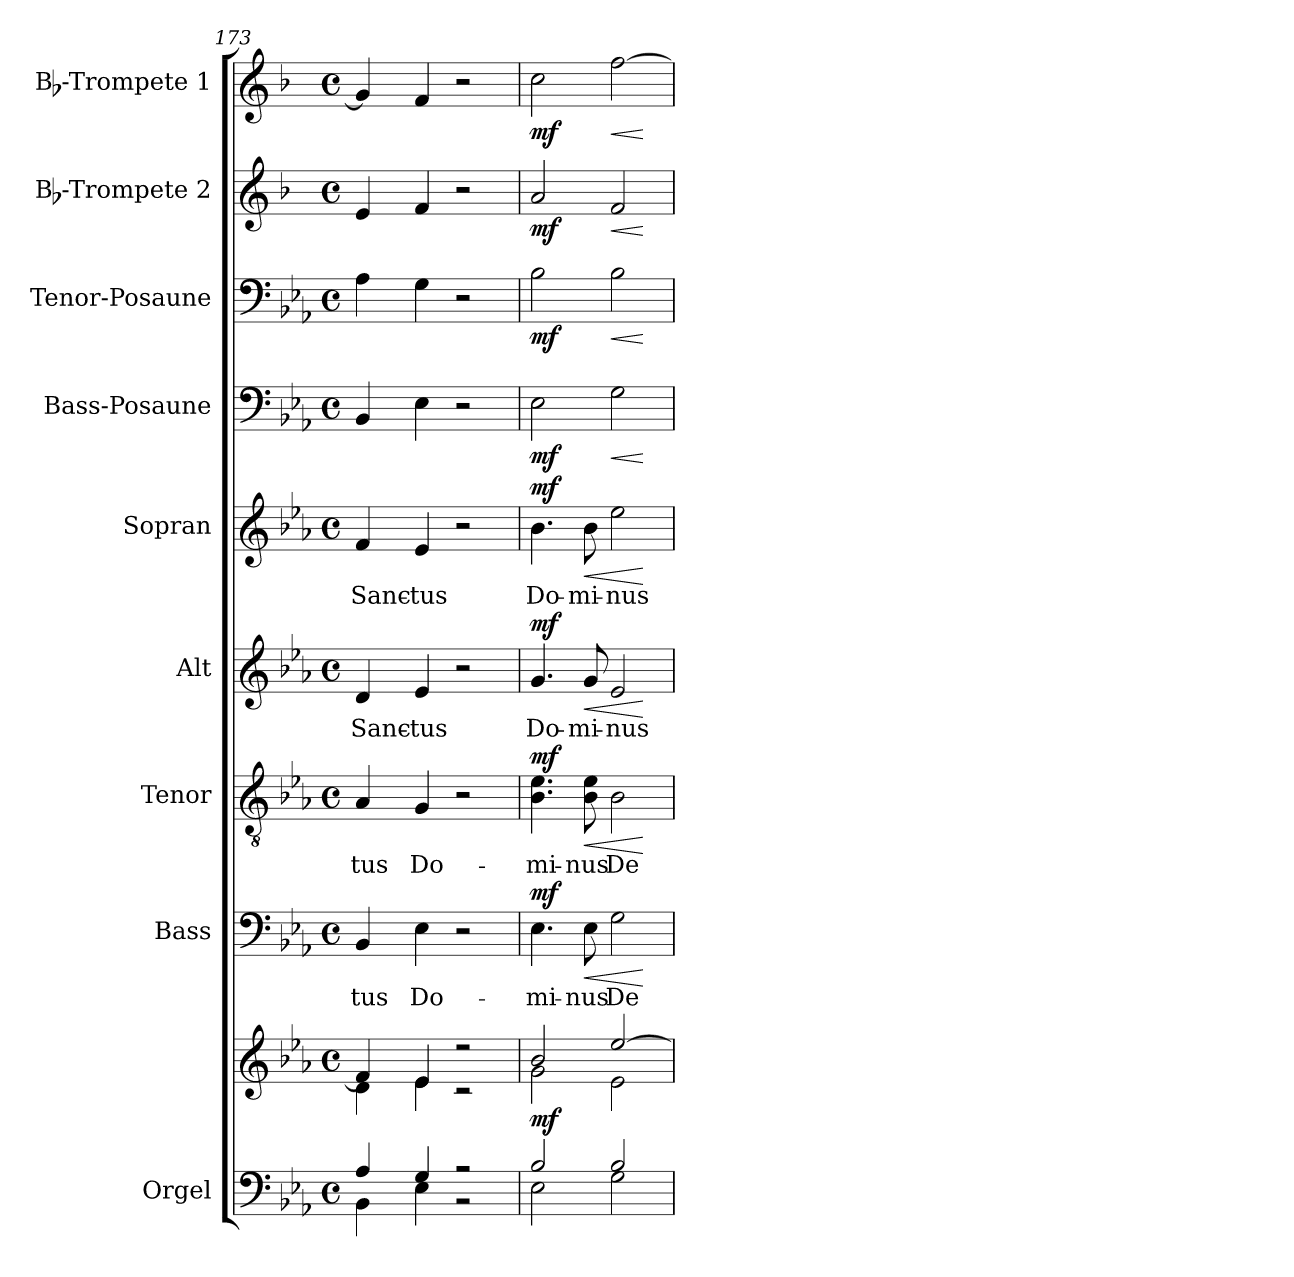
**kern	**kern	**dynam	**kern	**text	**dynam	**kern	**text	**dynam	**kern	**text	**dynam	**kern	**text	**dynam	**kern	**dynam	**kern	**dynam	**kern	**dynam	**kern	**dynam
*part9	*part9	*part9	*part8	*part8	*part8	*part7	*part7	*part7	*part6	*part6	*part6	*part5	*part5	*part5	*part4	*part4	*part3	*part3	*part2	*part2	*part1	*part1
*staff10	*staff9	*staff9/10	*staff8	*staff8	*staff8	*staff7	*staff7	*staff7	*staff6	*staff6	*staff6	*staff5	*staff5	*staff5	*staff4	*staff4	*staff3	*staff3	*staff2	*staff2	*staff1	*staff1
*I"Orgel	*	*	*I"Bass	*	*	*I"Tenor	*	*	*I"Alt	*	*	*I"Sopran	*	*	*I"Bass-Posaune	*	*I"Tenor-Posaune	*	*I"Bb-Trompete 2	*	*I"Bb-Trompete 1	*
*I'Org.	*	*	*I'B.	*	*	*I'T.	*	*	*I'A.	*	*	*I'S.	*	*	*I'B. Pos.	*	*I'T. Pos.	*	*I'Trp. 2	*	*I'Trp. 1	*
*clefF4	*clefG2	*	*clefF4	*	*	*clefGv2	*	*	*clefG2	*	*	*clefG2	*	*	*clefF4	*	*clefF4	*	*clefG2	*	*clefG2	*
*	*	*	*	*	*	*	*	*	*	*	*	*	*	*	*	*	*	*	*ITrd1c2	*	*ITrd1c2	*
*k[b-e-a-]	*k[b-e-a-]	*	*k[b-e-a-]	*	*	*k[b-e-a-]	*	*	*k[b-e-a-]	*	*	*k[b-e-a-]	*	*	*k[b-e-a-]	*	*k[b-e-a-]	*	*k[b-e-a-]	*	*k[b-e-a-]	*
*E-:	*E-:	*	*E-:	*	*	*E-:	*	*	*E-:	*	*	*E-:	*	*	*E-:	*	*E-:	*	*E-:	*	*E-:	*
*M4/4	*M4/4	*	*M4/4	*	*	*M4/4	*	*	*M4/4	*	*	*M4/4	*	*	*M4/4	*	*M4/4	*	*M4/4	*	*M4/4	*
*met(c)	*met(c)	*	*met(c)	*	*	*met(c)	*	*	*met(c)	*	*	*met(c)	*	*	*met(c)	*	*met(c)	*	*met(c)	*	*met(c)	*
=173	=173	=173	=173	=173	=173	=173	=173	=173	=173	=173	=173	=173	=173	=173	=173	=173	=173	=173	=173	=173	=173	=173
*^	*^	*	*	*	*	*	*	*	*	*	*	*	*	*	*	*	*	*	*	*	*	*
!	!	!	!	!	!	!LO:LY:b	!	!	!LO:LY:b	!	!	!LO:LY:b	!	!	!LO:LY:b	!	!	!	!	!	!	!	!	!
4A-/	4BB-\	4f/]	4d\	.	4BB-/	-tus	.	4A-/	-tus	.	4d/	Sanc-	.	4f/	Sanc-	.	4BB-/	.	4A-\	.	4d/	.	4f/]	.
!	!	!	!	!	!	!LO:LY:b	!	!	!LO:LY:b	!	!	!LO:LY:b	!	!	!LO:LY:b	!	!	!	!	!	!	!	!	!
4G/	4E-\	4e-/	4e-\	.	4E-\	Do-	.	4G/	Do-	.	4e-/	-tus	.	4e-/	-tus	.	4E-\	.	4G\	.	4e-/	.	4e-/	.
2r	2r	2r	2r	.	2r	.	.	2r	.	.	2r	.	.	2r	.	.	2r	.	2r	.	2r	.	2r	.
!!LO:PB:g=z
=174	=174	=174	=174	=174	=174	=174	=174	=174	=174	=174	=174	=174	=174	=174	=174	=174	=174	=174	=174	=174	=174	=174	=174	=174
!	!	!	!	!LO:DY:b	!	!LO:LY:b	!LO:DY:a	!	!LO:LY:b	!LO:DY:a	!	!LO:LY:b	!LO:DY:a	!	!LO:LY:b	!LO:DY:a	!	!LO:DY:b	!	!LO:DY:b	!	!LO:DY:b	!	!LO:DY:b
2B-/	2E-\	2b-/	2g\	mf	4.E-\	-mi-	mf	4.B-\ 4.e-\	-mi-	mf	4.g/	Do-	mf	4.b-\	Do-	mf	2E-\	mf	2B-\	mf	2g/	mf	2b-\	mf
!	!	!	!	!	!	!LO:LY:b	!LO:HP:b	!	!LO:LY:b	!LO:HP:b	!	!LO:LY:b	!LO:HP:b	!	!LO:LY:b	!LO:HP:b	!	!	!	!	!	!	!	!
.	.	.	.	.	8E-\	-nus	<	8B-\ 8e-\	-nus	<	8g/	-mi-	<	8b-\	-mi-	<	.	.	.	.	.	.	.	.
!	!	!	!	!	!	!LO:LY:b	!	!	!LO:LY:b	!	!	!LO:LY:b	!	!	!LO:LY:b	!	!	!LO:HP:b	!	!LO:HP:b	!	!LO:HP:b	!	!LO:HP:b
2B-/	2G\	[>2ee-/	2e-\	.	2G\	De-	.	2B-\	De-	.	2e-/	-nus	.	2ee-\	-nus	.	2G\	<	2B-\	<	2e-/	<	[2ee-\	<
*v	*v	*	*	*	*	*	*	*	*	*	*	*	*	*	*	*	*	*	*	*	*	*	*	*
*	*v	*v	*	*	*	*	*	*	*	*	*	*	*	*	*	*	*	*	*	*	*	*	*
.	.	.	.	.	[	.	.	[	.	.	[	.	.	[	.	[	.	[	.	[	.	[
=	=	=	=	=	=	=	=	=	=	=	=	=	=	=	=	=	=	=	=	=	=	=
*-	*-	*-	*-	*-	*-	*-	*-	*-	*-	*-	*-	*-	*-	*-	*-	*-	*-	*-	*-	*-	*-	*-
